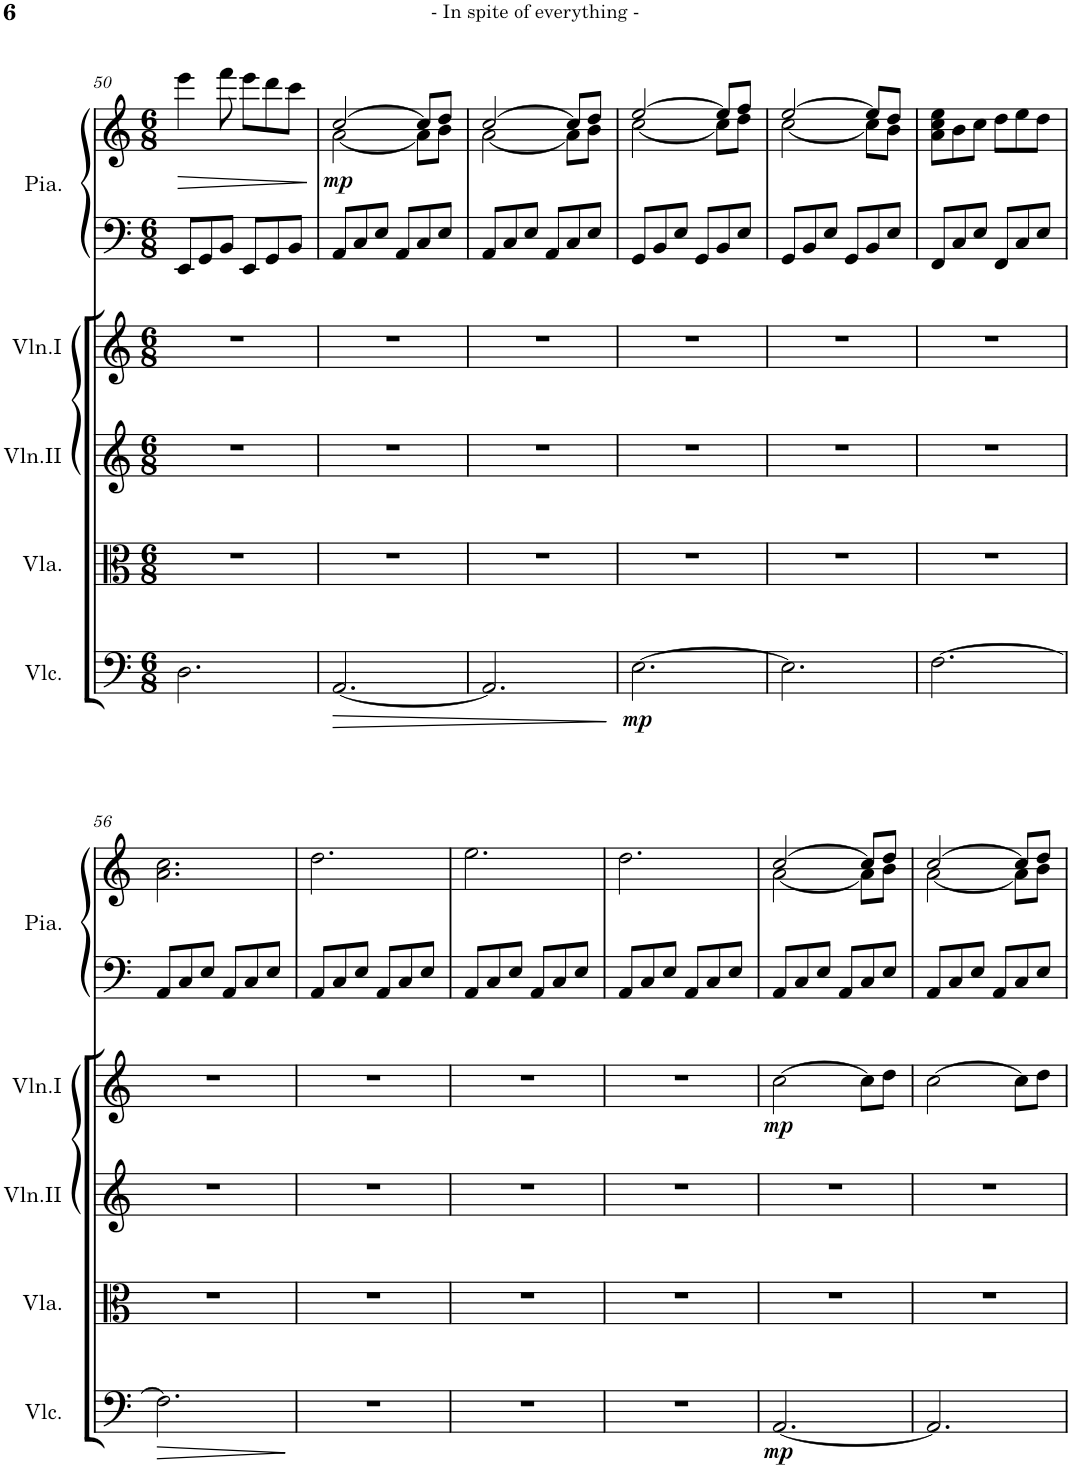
**kern	**dynam	**kern	**kern	**kern	**dynam	**kern	**kern	**dynam
*part5	*part5	*part4	*part3	*part2	*part2	*part1	*part1	*part1
*staff6	*staff6	*staff5	*staff4	*staff3	*staff3	*staff2	*staff1	*staff1/2
*I"Violoncello	*	*I"Viola	*I"Violin II	*I"Violin I	*	*I"Piano	*	*
*I'Vlc.	*	*I'Vla.	*I'Vln.II	*I'Vln.I	*	*I'Pia.	*	*
!!LO:PB:g=z
*clefF4	*	*clefC3	*clefG2	*clefG2	*	*clefF4	*clefG2	*
*k[]	*	*k[]	*k[]	*k[]	*	*k[]	*k[]	*
*M6/8	*	*M6/8	*M6/8	*M6/8	*	*M6/8	*M6/8	*
=50	=50	=50	=50	=50	=50	=50	=50	=50
!	!	!	!	!	!	!	!	!LO:HP:b
2.D\	.	2.r	2.r	2.r	.	8EE/L	4eee\	>
.	.	.	.	.	.	8GG/	.	.
.	.	.	.	.	.	8BB/J	8fff\	.
.	.	.	.	.	.	8EE/L	8eee\L	.
.	.	.	.	.	.	8GG/	8ddd\	.
.	.	.	.	.	.	8BB/J	8ccc\J	.
.	.	.	.	.	.	.	.	]
=51	=51	=51	=51	=51	=51	=51	=51	=51
!	!LO:HP:b	!	!	!	!	!	!	!LO:DY:b
*	*	*	*	*	*	*	*^	*
[2.AA/	>	2.r	2.r	2.r	.	8AA/L	[2cc/	[2a\	mp
.	.	.	.	.	.	8C/	.	.	.
.	.	.	.	.	.	8E/J	.	.	.
.	.	.	.	.	.	8AA/L	.	.	.
.	.	.	.	.	.	8C/	8cc/L]	8a\L]	.
.	.	.	.	.	.	8E/J	8dd/J	8b\J	.
=52	=52	=52	=52	=52	=52	=52	=52	=52	=52
2.AA/]	.	2.r	2.r	2.r	.	8AA/L	[2cc/	[2a\	.
.	.	.	.	.	.	8C/	.	.	.
.	.	.	.	.	.	8E/J	.	.	.
.	.	.	.	.	.	8AA/L	.	.	.
.	.	.	.	.	.	8C/	8cc/L]	8a\L]	.
.	.	.	.	.	.	8E/J	8dd/J	8b\J	.
*	*	*	*	*	*	*	*v	*v	*
.	]	.	.	.	.	.	.	.
=53	=53	=53	=53	=53	=53	=53	=53	=53
*	*	*	*	*	*	*	*^	*
!	!LO:DY:b	!	!	!	!	!	!	!	!
[2.E\	mp	2.r	2.r	2.r	.	8GG/L	[2ee/	[2cc\	.
.	.	.	.	.	.	8BB/	.	.	.
.	.	.	.	.	.	8E/J	.	.	.
.	.	.	.	.	.	8GG/L	.	.	.
.	.	.	.	.	.	8BB/	8ee/L]	8cc\L]	.
.	.	.	.	.	.	8E/J	8ff/J	8dd\J	.
=54	=54	=54	=54	=54	=54	=54	=54	=54	=54
2.E\]	.	2.r	2.r	2.r	.	8GG/L	[2ee/	[2cc\	.
.	.	.	.	.	.	8BB/	.	.	.
.	.	.	.	.	.	8E/J	.	.	.
.	.	.	.	.	.	8GG/L	.	.	.
.	.	.	.	.	.	8BB/	8ee/L]	8cc\L]	.
.	.	.	.	.	.	8E/J	8dd/J	8b\J	.
*	*	*	*	*	*	*	*v	*v	*
=55	=55	=55	=55	=55	=55	=55	=55	=55
[2.F\	.	2.r	2.r	2.r	.	8FF/L	8a\ 8cc\ 8ee\L	.
.	.	.	.	.	.	8C/	8b\	.
.	.	.	.	.	.	8E/J	8cc\J	.
.	.	.	.	.	.	8FF/L	8dd\L	.
.	.	.	.	.	.	8C/	8ee\	.
.	.	.	.	.	.	8E/J	8dd\J	.
!!LO:LB:g=z
=56	=56	=56	=56	=56	=56	=56	=56	=56
!	!LO:HP:b	!	!	!	!	!	!	!
2.F\]	>	2.r	2.r	2.r	.	8AA/L	2.a\ 2.cc\	.
.	.	.	.	.	.	8C/	.	.
.	.	.	.	.	.	8E/J	.	.
.	.	.	.	.	.	8AA/L	.	.
.	.	.	.	.	.	8C/	.	.
.	.	.	.	.	.	8E/J	.	.
.	]	.	.	.	.	.	.	.
=57	=57	=57	=57	=57	=57	=57	=57	=57
2.r	.	2.r	2.r	2.r	.	8AA/L	2.dd\	.
.	.	.	.	.	.	8C/	.	.
.	.	.	.	.	.	8E/J	.	.
.	.	.	.	.	.	8AA/L	.	.
.	.	.	.	.	.	8C/	.	.
.	.	.	.	.	.	8E/J	.	.
=58	=58	=58	=58	=58	=58	=58	=58	=58
2.r	.	2.r	2.r	2.r	.	8AA/L	2.ee\	.
.	.	.	.	.	.	8C/	.	.
.	.	.	.	.	.	8E/J	.	.
.	.	.	.	.	.	8AA/L	.	.
.	.	.	.	.	.	8C/	.	.
.	.	.	.	.	.	8E/J	.	.
=59	=59	=59	=59	=59	=59	=59	=59	=59
2.r	.	2.r	2.r	2.r	.	8AA/L	2.dd\	.
.	.	.	.	.	.	8C/	.	.
.	.	.	.	.	.	8E/J	.	.
.	.	.	.	.	.	8AA/L	.	.
.	.	.	.	.	.	8C/	.	.
.	.	.	.	.	.	8E/J	.	.
=60	=60	=60	=60	=60	=60	=60	=60	=60
*	*	*	*	*	*	*	*^	*
!	!LO:DY:b	!	!	!	!LO:DY:b	!	!	!	!
[2.AA/	mp	2.r	2.r	[2cc\	mp	8AA/L	[2cc/	[2a\	.
.	.	.	.	.	.	8C/	.	.	.
.	.	.	.	.	.	8E/J	.	.	.
.	.	.	.	.	.	8AA/L	.	.	.
.	.	.	.	8cc\L]	.	8C/	8cc/L]	8a\L]	.
.	.	.	.	8dd\J	.	8E/J	8dd/J	8b\J	.
=61	=61	=61	=61	=61	=61	=61	=61	=61	=61
2.AA/]	.	2.r	2.r	[2cc\	.	8AA/L	[2cc/	[2a\	.
.	.	.	.	.	.	8C/	.	.	.
.	.	.	.	.	.	8E/J	.	.	.
.	.	.	.	.	.	8AA/L	.	.	.
.	.	.	.	8cc\L]	.	8C/	8cc/L]	8a\L]	.
.	.	.	.	8dd\J	.	8E/J	8dd/J	8b\J	.
*	*	*	*	*	*	*	*v	*v	*
=	=	=	=	=	=	=	=	=
*-	*-	*-	*-	*-	*-	*-	*-	*-
